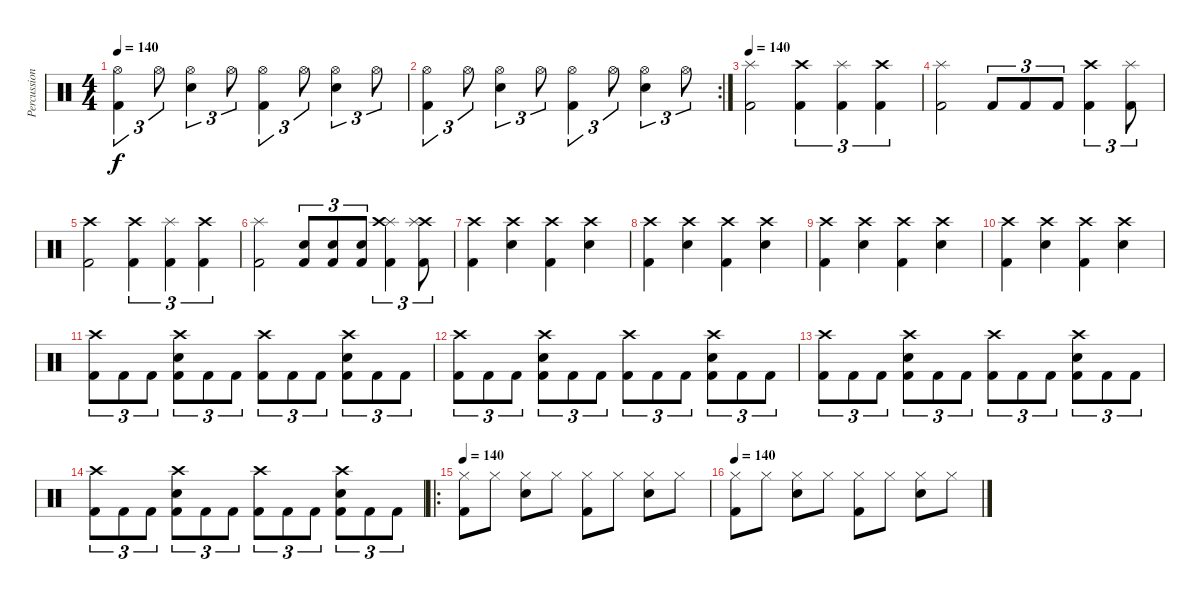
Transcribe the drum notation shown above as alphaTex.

\track ("Percussion" "Percussion") {instrument percussion}
\staff {score}
\articulation defaults
\ts (4 4)
\tempo 140
\clef neutral
\ks c
("Hi-Hat (open)" "Kick (hit) 2").4{tu (3 2) dy f} "Hi-Hat (open)".8{tu (3 2)} ("Hi-Hat (open)" "Snare (hit) 2").4{tu (3 2)} "Hi-Hat (open)".8{tu (3 2)} ("Hi-Hat (open)" "Kick (hit) 2").4{tu (3 2)} "Hi-Hat (open)".8{tu (3 2)} ("Hi-Hat (open)" "Snare (hit) 2").4{tu (3 2)} "Hi-Hat (open)".8{tu (3 2)} |
\rc 2
("Hi-Hat (open)" "Kick (hit) 2").4{tu (3 2)} "Hi-Hat (open)".8{tu (3 2)} ("Hi-Hat (open)" "Snare (hit) 2").4{tu (3 2)} "Hi-Hat (open)".8{tu (3 2)} ("Hi-Hat (open)" "Kick (hit) 2").4{tu (3 2)} "Hi-Hat (open)".8{tu (3 2)} ("Hi-Hat (open)" "Snare (hit) 2").4{tu (3 2)} "Hi-Hat (open)".8{tu (3 2)} |
\tempo 140
("Splash (hit)" "Kick (hit) 2").2 ("Crash high (hit)" "Kick (hit) 2").4{tu (3 2)} ("Splash (hit)" "Kick (hit) 2").4{tu (3 2)} ("Crash high (hit)" "Kick (hit) 2").4{tu (3 2)} |
("Splash (hit)" "Kick (hit) 2").2 "Kick (hit) 2".8{tu (3 2)} "Kick (hit) 2".8{tu (3 2)} "Kick (hit) 2".8{tu (3 2)} ("Crash high (hit)" "Kick (hit) 2").4{tu (3 2)} ("Splash (hit)" "Kick (hit) 2").8{tu (3 2)} |
("Crash high (hit)" "Kick (hit) 2").2 ("Crash high (hit)" "Kick (hit) 2").4{tu (3 2)} ("Splash (hit)" "Kick (hit) 2").4{tu (3 2)} ("Crash high (hit)" "Kick (hit) 2").4{tu (3 2)} |
("Splash (hit)" "Kick (hit) 2").2 ("Snare (hit) 2" "Kick (hit) 2").8{tu (3 2)} ("Snare (hit) 2" "Kick (hit) 2").8{tu (3 2)} ("Snare (hit) 2" "Kick (hit) 2").8{tu (3 2)} ("Splash (hit)" "Crash high (hit)" "Kick (hit) 2").4{tu (3 2)} ("Crash high (hit)" "Splash (hit)" "Kick (hit) 2").8{tu (3 2)} |
("Crash high (hit)" "Kick (hit) 2").4 ("Crash high (hit)" "Snare (hit) 2").4 ("Crash high (hit)" "Kick (hit) 2").4 ("Crash high (hit)" "Snare (hit) 2").4 |
("Crash high (hit)" "Kick (hit) 2").4 ("Crash high (hit)" "Snare (hit) 2").4 ("Crash high (hit)" "Kick (hit) 2").4 ("Crash high (hit)" "Snare (hit) 2").4 |
("Crash high (hit)" "Kick (hit) 2").4 ("Crash high (hit)" "Snare (hit) 2").4 ("Crash high (hit)" "Kick (hit) 2").4 ("Crash high (hit)" "Snare (hit) 2").4 |
("Crash high (hit)" "Kick (hit) 2").4 ("Crash high (hit)" "Snare (hit) 2").4 ("Crash high (hit)" "Kick (hit) 2").4 ("Crash high (hit)" "Snare (hit) 2").4 |
("Crash high (hit)" "Kick (hit) 2").8{tu (3 2)} "Kick (hit) 2".8{tu (3 2)} "Kick (hit) 2".8{tu (3 2)} ("Crash high (hit)" "Snare (hit) 2" "Kick (hit) 2").8{tu (3 2)} "Kick (hit) 2".8{tu (3 2)} "Kick (hit) 2".8{tu (3 2)} ("Crash high (hit)" "Kick (hit) 2").8{tu (3 2)} "Kick (hit) 2".8{tu (3 2)} "Kick (hit) 2".8{tu (3 2)} ("Crash high (hit)" "Snare (hit) 2" "Kick (hit) 2").8{tu (3 2)} "Kick (hit) 2".8{tu (3 2)} "Kick (hit) 2".8{tu (3 2)} |
("Crash high (hit)" "Kick (hit) 2").8{tu (3 2)} "Kick (hit) 2".8{tu (3 2)} "Kick (hit) 2".8{tu (3 2)} ("Crash high (hit)" "Snare (hit) 2" "Kick (hit) 2").8{tu (3 2)} "Kick (hit) 2".8{tu (3 2)} "Kick (hit) 2".8{tu (3 2)} ("Crash high (hit)" "Kick (hit) 2").8{tu (3 2)} "Kick (hit) 2".8{tu (3 2)} "Kick (hit) 2".8{tu (3 2)} ("Crash high (hit)" "Snare (hit) 2" "Kick (hit) 2").8{tu (3 2)} "Kick (hit) 2".8{tu (3 2)} "Kick (hit) 2".8{tu (3 2)} |
("Crash high (hit)" "Kick (hit) 2").8{tu (3 2)} "Kick (hit) 2".8{tu (3 2)} "Kick (hit) 2".8{tu (3 2)} ("Crash high (hit)" "Snare (hit) 2" "Kick (hit) 2").8{tu (3 2)} "Kick (hit) 2".8{tu (3 2)} "Kick (hit) 2".8{tu (3 2)} ("Crash high (hit)" "Kick (hit) 2").8{tu (3 2)} "Kick (hit) 2".8{tu (3 2)} "Kick (hit) 2".8{tu (3 2)} ("Crash high (hit)" "Snare (hit) 2" "Kick (hit) 2").8{tu (3 2)} "Kick (hit) 2".8{tu (3 2)} "Kick (hit) 2".8{tu (3 2)} |
("Crash high (hit)" "Kick (hit) 2").8{tu (3 2)} "Kick (hit) 2".8{tu (3 2)} "Kick (hit) 2".8{tu (3 2)} ("Crash high (hit)" "Snare (hit) 2" "Kick (hit) 2").8{tu (3 2)} "Kick (hit) 2".8{tu (3 2)} "Kick (hit) 2".8{tu (3 2)} ("Crash high (hit)" "Kick (hit) 2").8{tu (3 2)} "Kick (hit) 2".8{tu (3 2)} "Kick (hit) 2".8{tu (3 2)} ("Crash high (hit)" "Snare (hit) 2" "Kick (hit) 2").8{tu (3 2)} "Kick (hit) 2".8{tu (3 2)} "Kick (hit) 2".8{tu (3 2)} |
\ro
\tempo 140
("Hi-Hat (closed)" "Kick (hit) 2").8 "Hi-Hat (closed)".8 ("Hi-Hat (closed)" "Snare (hit) 2").8 "Hi-Hat (closed)".8 ("Hi-Hat (closed)" "Kick (hit) 2").8 "Hi-Hat (closed)".8 ("Hi-Hat (closed)" "Snare (hit) 2").8 "Hi-Hat (closed)".8 |
\tempo 140
("Hi-Hat (closed)" "Kick (hit) 2").8 "Hi-Hat (closed)".8 ("Hi-Hat (closed)" "Snare (hit) 2").8 "Hi-Hat (closed)".8 ("Hi-Hat (closed)" "Kick (hit) 2").8 "Hi-Hat (closed)".8 ("Hi-Hat (closed)" "Snare (hit) 2").8 "Hi-Hat (closed)".8
